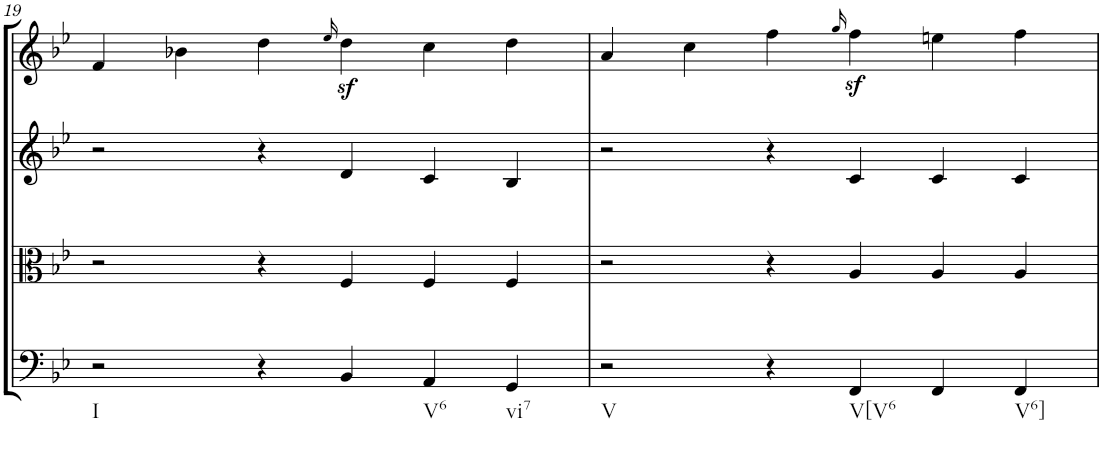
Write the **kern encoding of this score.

**kern	**kern	**kern	**kern
*part4	*part3	*part2	*part1
*staff4	*staff3	*staff2	*staff1
*I"Cello	*I"Viola	*I"2nd Violin	*I"1st Violin
*	*I'Vla	*I'Vln	*I'Vln
!!LO:PB:g=z
*clefF4	*clefC3	*clefG2	*clefG2
*k[b-e-]	*k[b-e-]	*k[b-e-]	*k[b-e-]
*g:	*g:	*g:	*g:
*M6/4	*M6/4	*M6/4	*M6/4
=19	=19	=19	=19
!LO:TX:b:t=I	!	!	!
2r	2r	2r	4f/
.	.	.	4b-X\
4r	4r	4r	4dd\
.	.	.	16qee-/
4BB-/	4F/	4d/	4ddz<\
!LO:TX:b:t=V6	!	!	!
4AA/	4F/	4c/	4cc\
!LO:TX:b:t=vi7	!	!	!
4GG/	4F/	4B-/	4dd\
=20	=20	=20	=20
!LO:TX:b:t=V	!	!	!
2r	2r	2r	4a/
.	.	.	4cc\
4r	4r	4r	4ff\
.	.	.	16qgg/
!LO:TX:b:t=V[V6	!	!	!
4FF/	4A/	4c/	4ffz<\
4FF/	4A/	4c/	4een\
!LO:TX:b:t=V6]	!	!	!
4FF/	4A/	4c/	4ff\
=	=	=	=
*-	*-	*-	*-
